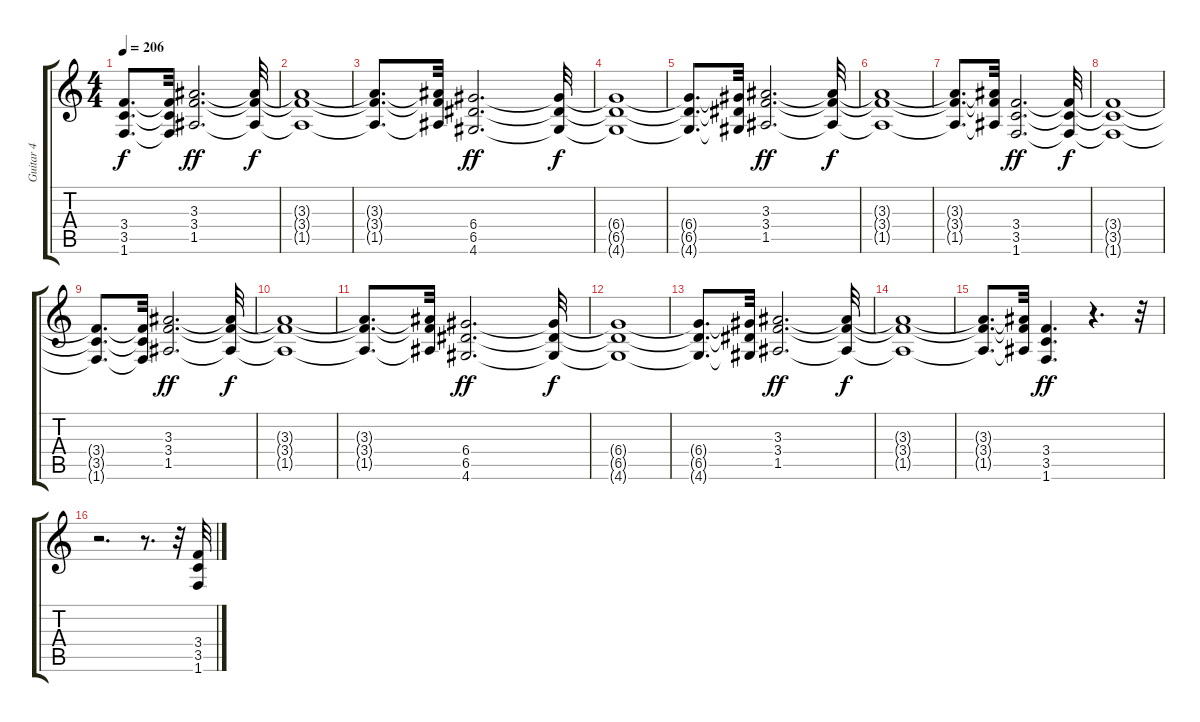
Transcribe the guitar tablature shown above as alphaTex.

\track ("Guitar 4" "Guitar 4") {instrument electricguitarjazz}
\staff {score tabs}
\tuning (E4 B3 G3 D3 A2 E2) {hide}
\ts (4 4)
\tempo 206
\clef g2
\ks c
(3.4{t} 3.5{t} 1.6{t}).8{d dy f} (3.4{t} 3.5{t} 1.6{t}).32 (3.3 3.4 1.5).2{d dy ff} (3.3{t} 3.4{t} 1.5{t}).32{dy f} |
(3.3{t} 3.4{t} 1.5{t}).1 |
(3.3{t} 3.4{t} 1.5{t}).8{d} (3.3{t} 3.4{t} 1.5{t}).32 (6.4 6.5 4.6).2{d dy ff} (6.4{t} 6.5{t} 4.6{t}).32{dy f} |
(6.4{t} 6.5{t} 4.6{t}).1 |
(6.4{t} 6.5{t} 4.6{t}).8{d} (6.4{t} 6.5{t} 4.6{t}).32 (3.3 3.4 1.5).2{d dy ff} (3.3{t} 3.4{t} 1.5{t}).32{dy f} |
(3.3{t} 3.4{t} 1.5{t}).1 |
(3.3{t} 3.4{t} 1.5{t}).8{d} (3.3{t} 3.4{t} 1.5{t}).32 (3.4 3.5 1.6).2{d dy ff} (3.4{t} 3.5{t} 1.6{t}).32{dy f} |
(3.4{t} 3.5{t} 1.6{t}).1 |
(3.4{t} 3.5{t} 1.6{t}).8{d} (3.4{t} 3.5{t} 1.6{t}).32 (3.3 3.4 1.5).2{d dy ff} (3.3{t} 3.4{t} 1.5{t}).32{dy f} |
(3.3{t} 3.4{t} 1.5{t}).1 |
(3.3{t} 3.4{t} 1.5{t}).8{d} (3.3{t} 3.4{t} 1.5{t}).32 (6.4 6.5 4.6).2{d dy ff} (6.4{t} 6.5{t} 4.6{t}).32{dy f} |
(6.4{t} 6.5{t} 4.6{t}).1 |
(6.4{t} 6.5{t} 4.6{t}).8{d} (6.4{t} 6.5{t} 4.6{t}).32 (3.3 3.4 1.5).2{d dy ff} (3.3{t} 3.4{t} 1.5{t}).32{dy f} |
(3.3{t} 3.4{t} 1.5{t}).1 |
(3.3{t} 3.4{t} 1.5{t}).8{d} (3.3{t} 3.4{t} 1.5{t}).32 (3.4 3.5 1.6).4{d dy ff} r.4{d} r.32 |
r.2{d} r.8{d} r.32 (3.4 3.5 1.6).32
